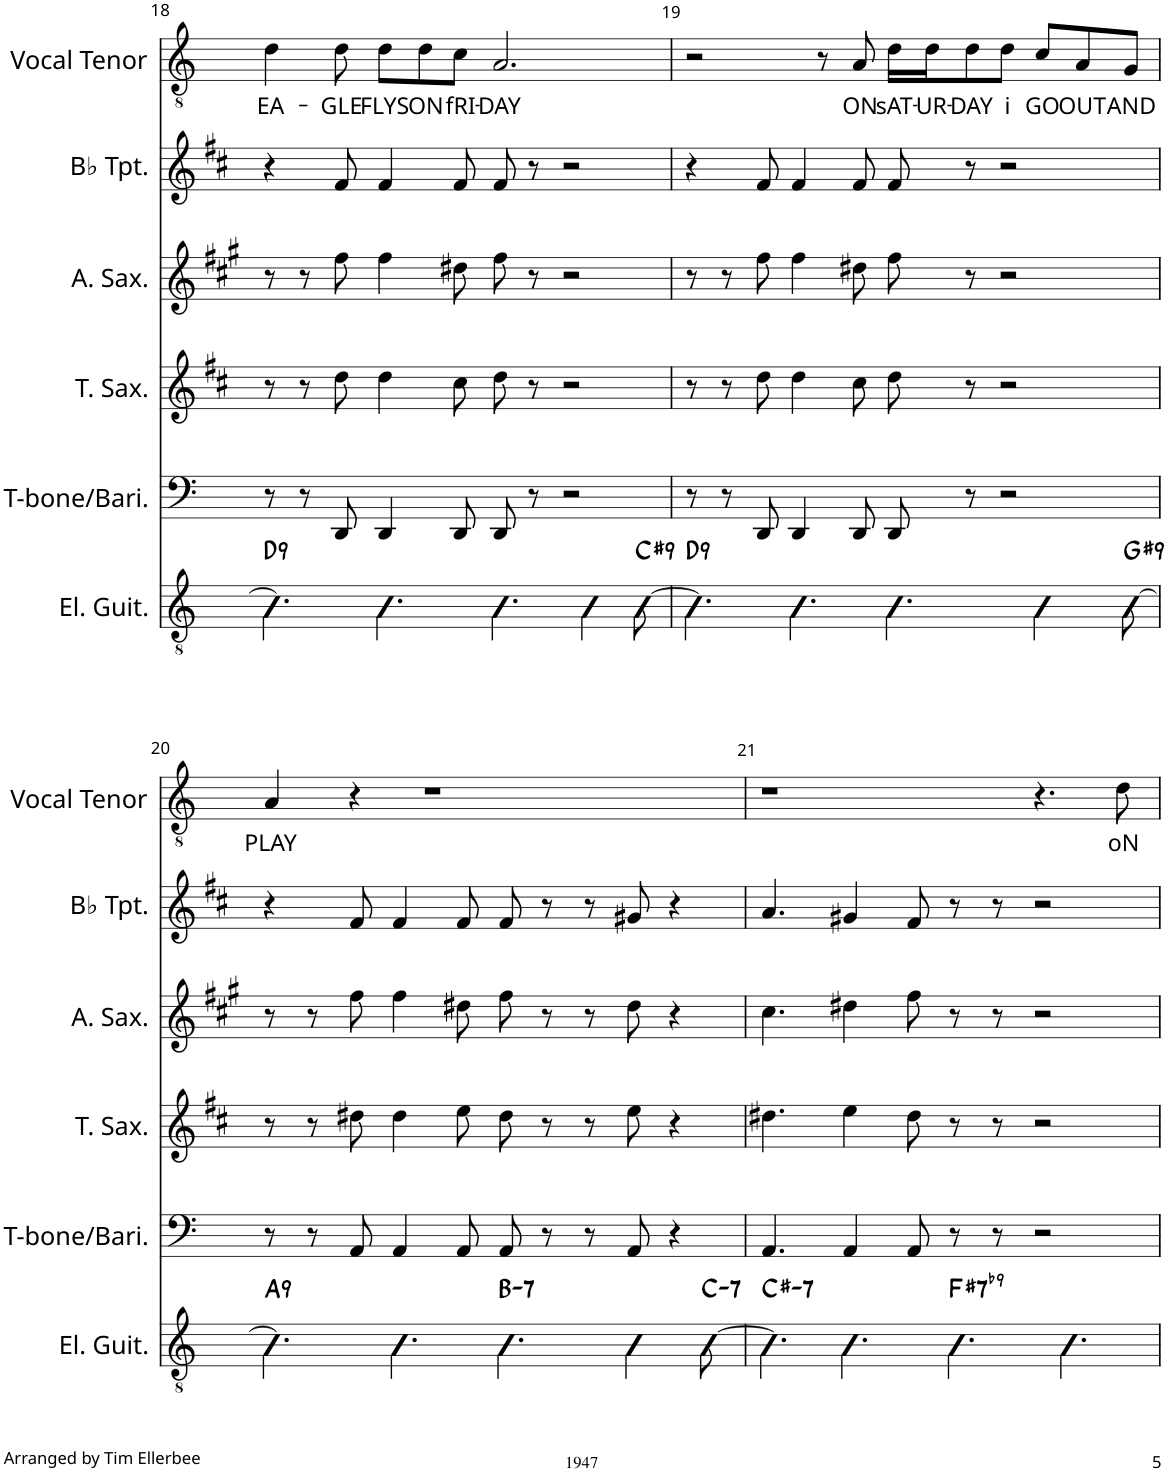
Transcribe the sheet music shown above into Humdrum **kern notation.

**kern	**harte	**kern	**kern	**kern	**kern	**kern	**text
*part6	*part6	*part5	*part4	*part3	*part2	*part1	*part1
*staff6	*	*staff5	*staff4	*staff3	*staff2	*staff1	*staff1
*I"Electric Guitar	*	*I"T-bone/Bari	*I"Tenor Saxophone	*I"Alto Saxophone	*I"Bb Trumpet	*I"Vocal Tenor	*
*I'El. Guit.	*	*I'T-bone/Bari.	*I'T. Sax.	*I'A. Sax.	*I'Bb Tpt.	*I'Vocal Tenor	*
!!LO:PB:g=z
*clefGv2	*	*clefF4	*clefG2	*clefG2	*clefG2	*clefGv2	*
*	*	*	*Trd8c14	*Trd5c9	*Trd1c2	*Trd1c2	*
*k[]	*	*k[]	*k[f#c#]	*k[f#c#g#]	*k[f#c#]	*k[]	*
*M12/8	*	*M12/8	*M12/8	*M12/8	*M12/8	*M12/8	*
=18	=18	=18	=18	=18	=18	=18	=18
!	!LO:H:kt=9	!	!	!	!	!	!LO:LY:b
4.B\]	D:9	8r	8r	8r	4r	4d\	EA-
.	.	8r	8r	8r	.	.	.
!	!	!	!	!	!	!	!LO:LY:b
.	.	8DD/	8dd\	8ff#\	8f#/	8d\	-GLE
!	!	!	!	!	!	!	!LO:LY:b
4.B\	.	4DD/	4dd\	4ff#\	4f#/	8d\L	FLYS
!	!	!	!	!	!	!	!LO:LY:b
.	.	.	.	.	.	8d\	ON
!	!	!	!	!	!	!	!LO:LY:b
.	.	8DD/	8cc#\	8dd#X\	8f#/	8c\J	fRI-
!	!	!	!	!	!	!	!LO:LY:b
4.B\	.	8DD/	8dd\	8ff#\	8f#/	2.A/	-DAY
.	.	8r	8r	8r	8r	.	.
.	.	2r	2r	2r	2r	.	.
4B\	.	.	.	.	.	.	.
!	!LO:H:kt=9	!	!	!	!	!	!
[8B\	C#:9	.	.	.	.	.	.
=19	=19	=19	=19	=19	=19	=19	=19
!	!LO:H:kt=9	!	!	!	!	!	!
4.B\]	D:9	8r	8r	8r	4r	2r	.
.	.	8r	8r	8r	.	.	.
.	.	8DD/	8dd\	8ff#\	8f#/	.	.
4.B\	.	4DD/	4dd\	4ff#\	4f#/	.	.
.	.	.	.	.	.	8r	.
!	!	!	!	!	!	!	!LO:LY:b
.	.	8DD/	8cc#\	8dd#X\	8f#/	8A/	ON
!	!	!	!	!	!	!	!LO:LY:b
4.B\	.	8DD/	8dd\	8ff#\	8f#/	16d\LL	sAT-
!	!	!	!	!	!	!	!LO:LY:b
.	.	.	.	.	.	16d\J	-UR-
!	!	!	!	!	!	!	!LO:LY:b
.	.	8r	8r	8r	8r	8d\	-DAY
!	!	!	!	!	!	!	!LO:LY:b
.	.	2r	2r	2r	2r	8d\J	i
!	!	!	!	!	!	!	!LO:LY:b
4B\	.	.	.	.	.	8c/L	GO
!	!	!	!	!	!	!	!LO:LY:b
.	.	.	.	.	.	8A/	OUT
!	!LO:H:kt=9	!	!	!	!	!	!LO:LY:b
[8Bn\	G#:9	.	.	.	.	8G/J	AND
!!LO:LB:g=z
=20	=20	=20	=20	=20	=20	=20	=20
!	!LO:H:kt=9	!	!	!	!	!	!LO:LY:b
4.B\]	A:9	8r	8r	8r	4r	4A/	PLAY
.	.	8r	8r	8r	.	.	.
.	.	8AA/	8dd#X\	8ff#\	8f#/	4r	.
4.B\	.	4AA/	4dd#\	4ff#\	4f#/	.	.
.	.	.	.	.	.	1r	.
.	.	8AA/	8ee\	8dd#X\	8f#/	.	.
!	!LO:H:kt=7	!	!	!	!	!	!
4.B\	B:min7	8AA/	8dd#\	8ff#\	8f#/	.	.
.	.	8r	8r	8r	8r	.	.
.	.	8r	8r	8r	8r	.	.
4B\	.	8AA/	8ee\	8dd#\	8g#X/	.	.
.	.	4r	4r	4r	4r	.	.
!	!LO:H:kt=7	!	!	!	!	!	!
[8Bn\	C:min7	.	.	.	.	.	.
=21	=21	=21	=21	=21	=21	=21	=21
!	!LO:H:kt=7	!	!	!	!	!	!
4.B\]	C#:min7	4.AA/	4.dd#X\	4.cc#\	4.a/	1r	.
4.B\	.	4AA/	4ee\	4dd#X\	4g#X/	.	.
.	.	8AA/	8dd#\	8ff#\	8f#/	.	.
!	!LO:H:kt=7	!	!	!	!	!	!
4.B\	F#:7(b9)	8r	8r	8r	8r	.	.
.	.	8r	8r	8r	8r	.	.
.	.	2r	2r	2r	2r	4.r	.
4.B\	.	.	.	.	.	.	.
!	!	!	!	!	!	!	!LO:LY:b
.	.	.	.	.	.	8d\	oN
=	=	=	=	=	=	=	=
*-	*-	*-	*-	*-	*-	*-	*-
